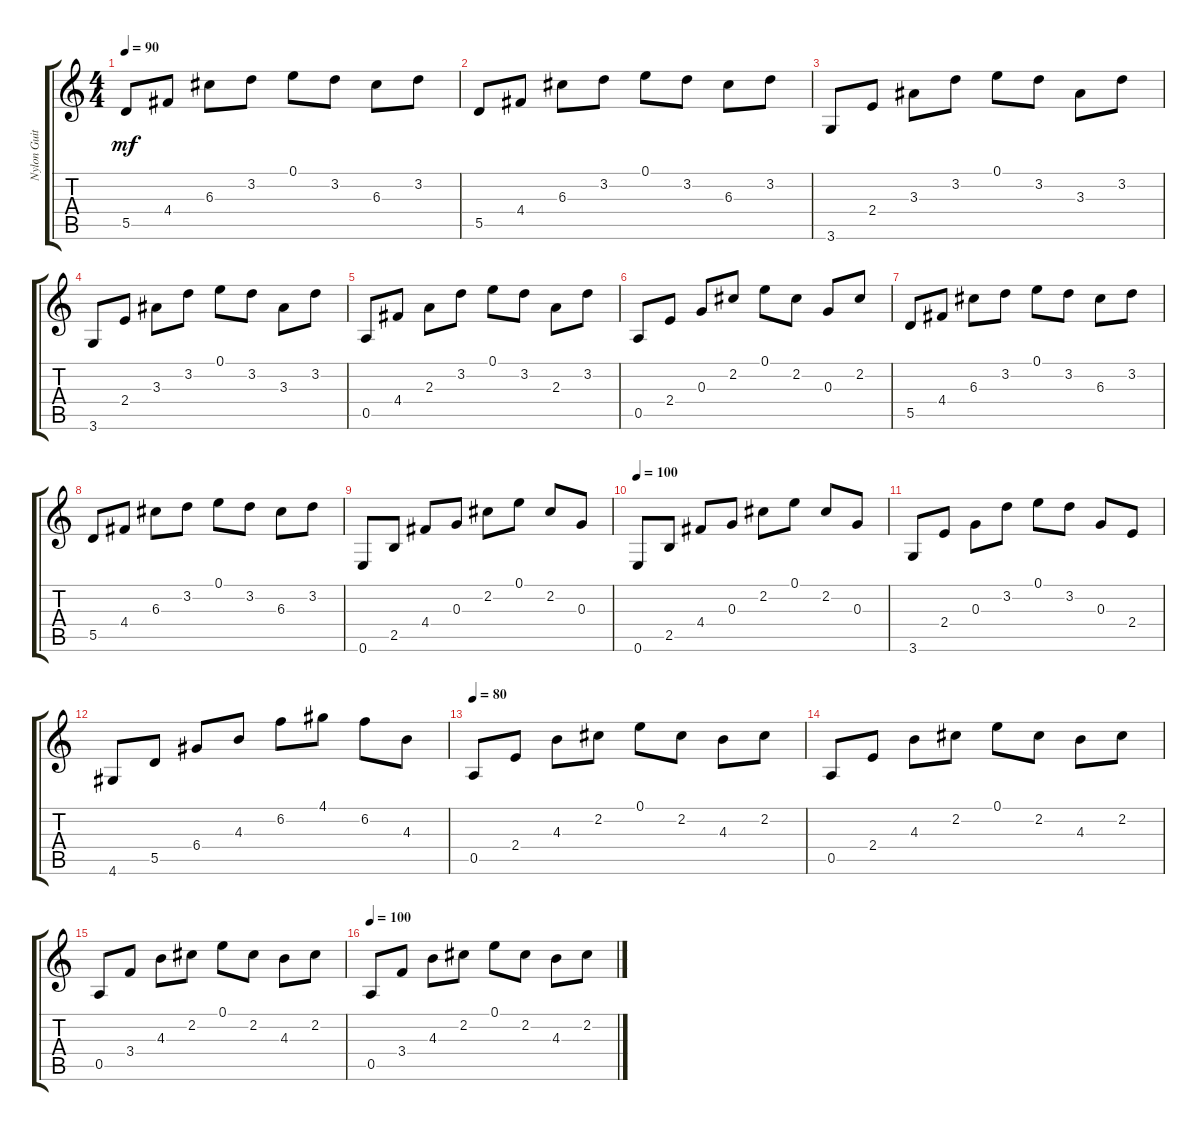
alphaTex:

\track ("Nylon Guitar" "Nylon Guit") {instrument acousticguitarnylon}
\staff {score tabs}
\tuning (E4 B3 G3 D3 A2 E2) {hide}
\ts (4 4)
\tempo 90
\clef g2
\ks c
5.5.8{dy mf} 4.4.8 6.3.8 3.2.8 0.1.8 3.2.8 6.3.8 3.2.8 |
5.5.8 4.4.8 6.3.8 3.2.8 0.1.8 3.2.8 6.3.8 3.2.8 |
3.6.8 2.4.8 3.3.8 3.2.8 0.1.8 3.2.8 3.3.8 3.2.8 |
3.6.8 2.4.8 3.3.8 3.2.8 0.1.8 3.2.8 3.3.8 3.2.8 |
0.5.8 4.4.8 2.3.8 3.2.8 0.1.8 3.2.8 2.3.8 3.2.8 |
0.5.8 2.4.8 0.3.8 2.2.8 0.1.8 2.2.8 0.3.8 2.2.8 |
5.5.8 4.4.8 6.3.8 3.2.8 0.1.8 3.2.8 6.3.8 3.2.8 |
5.5.8 4.4.8 6.3.8 3.2.8 0.1.8 3.2.8 6.3.8 3.2.8 |
0.6.8 2.5.8 4.4.8 0.3.8 2.2.8 0.1.8 2.2.8 0.3.8 |
\tempo 100
0.6.8 2.5.8 4.4.8 0.3.8 2.2.8 0.1.8 2.2.8 0.3.8 |
3.6.8 2.4.8 0.3.8 3.2.8 0.1.8 3.2.8 0.3.8 2.4.8 |
4.6.8 5.5.8 6.4.8 4.3.8 6.2.8 4.1.8 6.2.8 4.3.8 |
\tempo 80
0.5.8 2.4.8 4.3.8 2.2.8 0.1.8 2.2.8 4.3.8 2.2.8 |
0.5.8 2.4.8 4.3.8 2.2.8 0.1.8 2.2.8 4.3.8 2.2.8 |
0.5.8 3.4.8 4.3.8 2.2.8 0.1.8 2.2.8 4.3.8 2.2.8 |
\tempo 100
0.5.8 3.4.8 4.3.8 2.2.8 0.1.8 2.2.8 4.3.8 2.2.8
